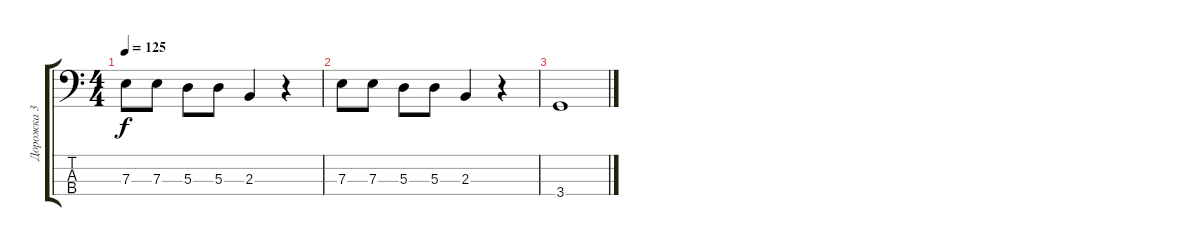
\track ("Дорожка 3" "Дорожка 3") {instrument electricbassfinger}
\staff {score tabs}
\tuning (G2 D2 A1 E1) {hide}
\ts (4 4)
\tempo 125
\clef f4
\ks c
7.3.8{dy f} 7.3.8 5.3.8 5.3.8 2.3.4 r.4 |
7.3.8 7.3.8 5.3.8 5.3.8 2.3.4 r.4 |
3.4.1
